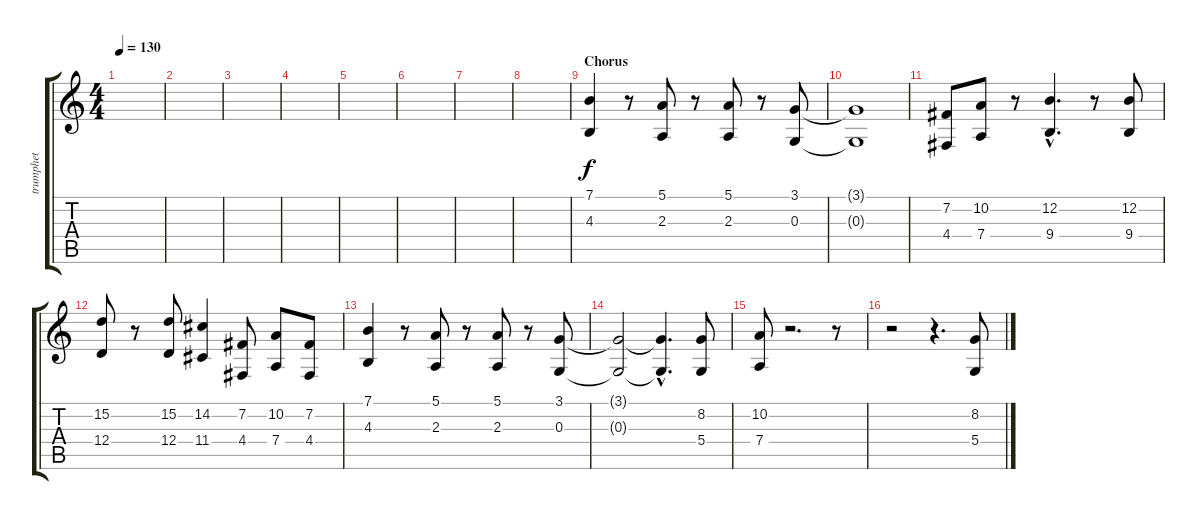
\track ("trumphet" "trumphet") {instrument brasssection}
\staff {score tabs}
\tuning (E4 B3 G3 D3 A2 E2) {hide}
\ts (4 4)
\tempo 130
\clef g2
\ks c
|
|
|
|
|
|
|
|
\section ("" "Chorus")
(7.1 4.3).4 r.8 (5.1 2.3).8 r.8 (5.1 2.3).8 r.8 (3.1 0.3).8 |
(3.1{t} 0.3{t}).1 |
(7.2 4.4).8 (10.2 7.4).8 r.8 (12.2{hac} 9.4{hac}).4{d} r.8 (12.2 9.4).8 |
(15.2 12.4).8 r.8 (15.2 12.4).8 (14.2 11.4).4 (7.2 4.4).8 (10.2 7.4).8 (7.2 4.4).8 |
(7.1 4.3).4 r.8 (5.1 2.3).8 r.8 (5.1 2.3).8 r.8 (3.1 0.3).8 |
(3.1{t} 0.3{t}).2 (3.1{hac t} 0.3{hac t}).4{d} (8.2 5.4).8 |
(10.2 7.4).8 r.2{d} r.8 |
r.2 r.4{d} (8.2 5.4).8
